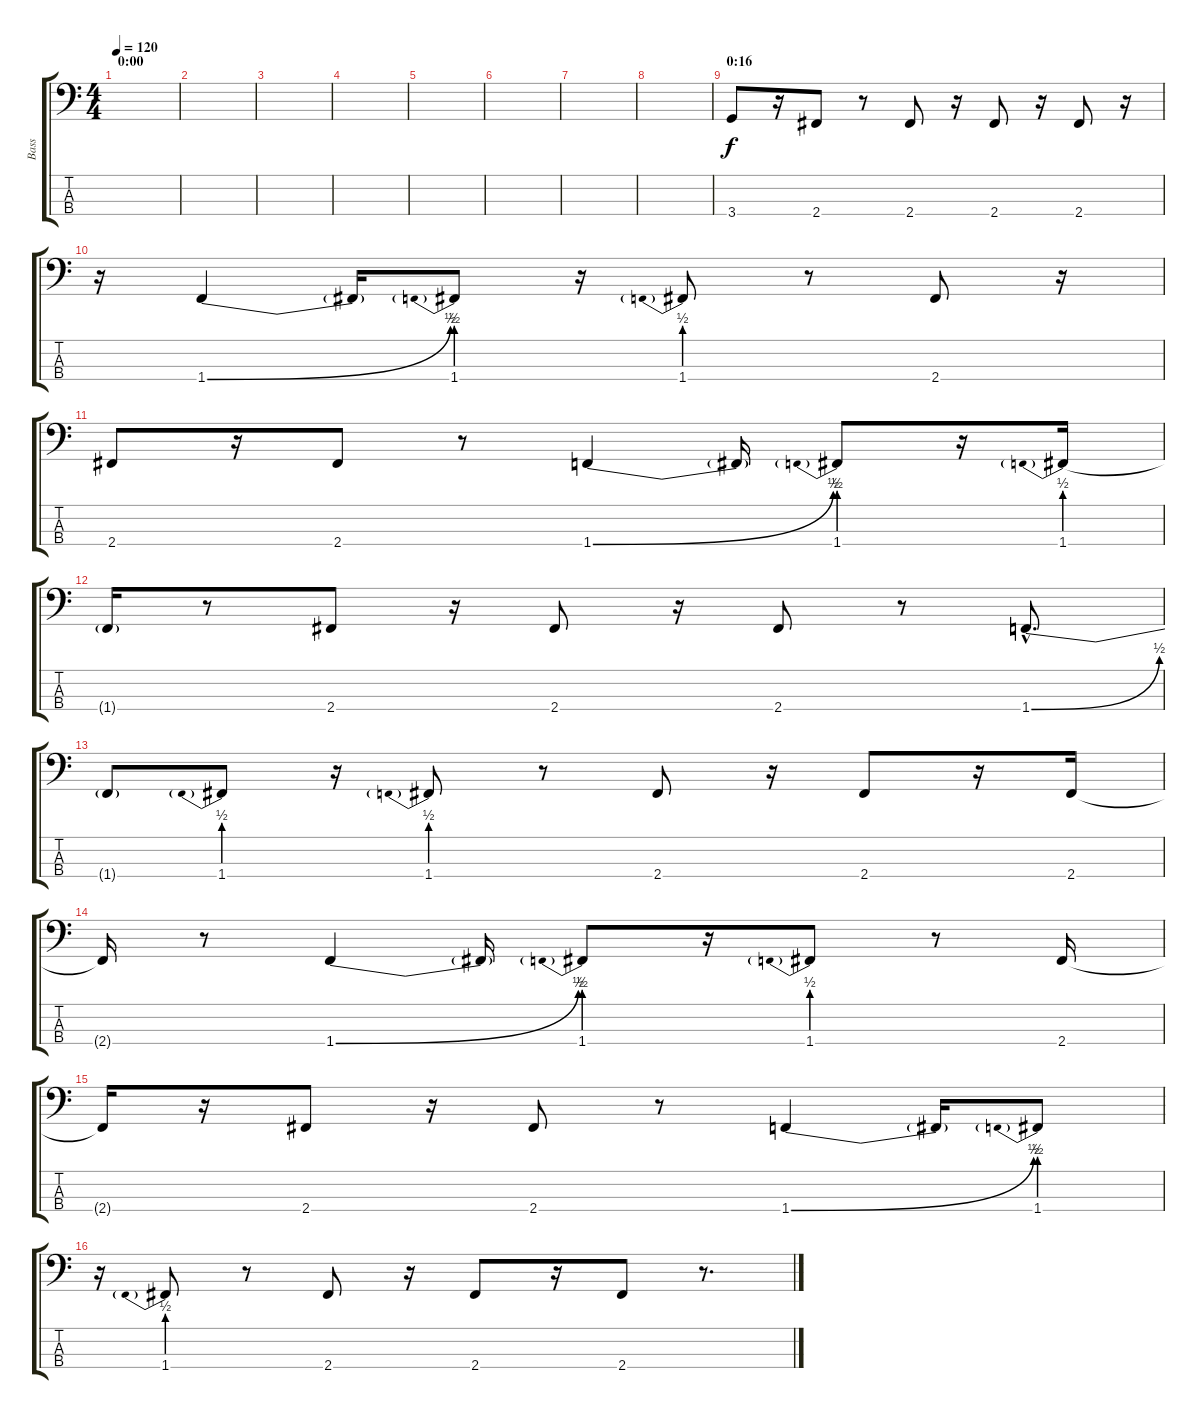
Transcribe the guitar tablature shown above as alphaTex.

\track ("Bass" "Bass") {instrument electricbasspick}
\staff {score tabs}
\tuning (Ab2 Eb2 Bb1 E1) {hide}
\ts (4 4)
\section ("" "0:00")
\tempo 120
\clef f4
\ks c
|
|
|
|
|
|
|
|
\section ("" "0:16")
3.4.8 r.16 2.4.8 r.8 2.4.8 r.16 2.4.8 r.16 2.4.8 r.16 |
r.16 1.4{be (bend 0 0 60 2)}.4 1.4{t}.16 1.4{be (prebend 0 2 60 2)}.8 r.16 1.4{be (prebend 0 2 60 2)}.8 r.8 2.4.8 r.16 |
2.4.8 r.16 2.4.8 r.8 1.4{be (bend 0 0 60 2)}.4 1.4{t}.16 1.4{be (prebend 0 2 60 2)}.8 r.16 1.4{be (prebend 0 2 60 2)}.16 |
1.4{t}.16 r.8 2.4.8 r.16 2.4.8 r.16 2.4.8 r.8 1.4{be (bend 0 0 60 2) hac}.8{d} |
1.4{t}.8 1.4{be (prebend 0 2 60 2)}.8 r.16 1.4{be (prebend 0 2 60 2)}.8 r.8 2.4.8 r.16 2.4.8 r.16 2.4.16 |
2.4{t}.16 r.8 1.4{be (bend 0 0 60 2)}.4 1.4{t}.16 1.4{be (prebend 0 2 60 2)}.8 r.16 1.4{be (prebend 0 2 60 2)}.8 r.8 2.4.16 |
2.4{t}.16 r.16 2.4.8 r.16 2.4.8 r.8 1.4{be (bend 0 0 60 2)}.4 1.4{t}.16 1.4{be (prebend 0 2 60 2)}.8 |
r.16 1.4{be (prebend 0 2 60 2)}.8 r.8 2.4.8 r.16 2.4.8 r.16 2.4.8 r.8{d}
